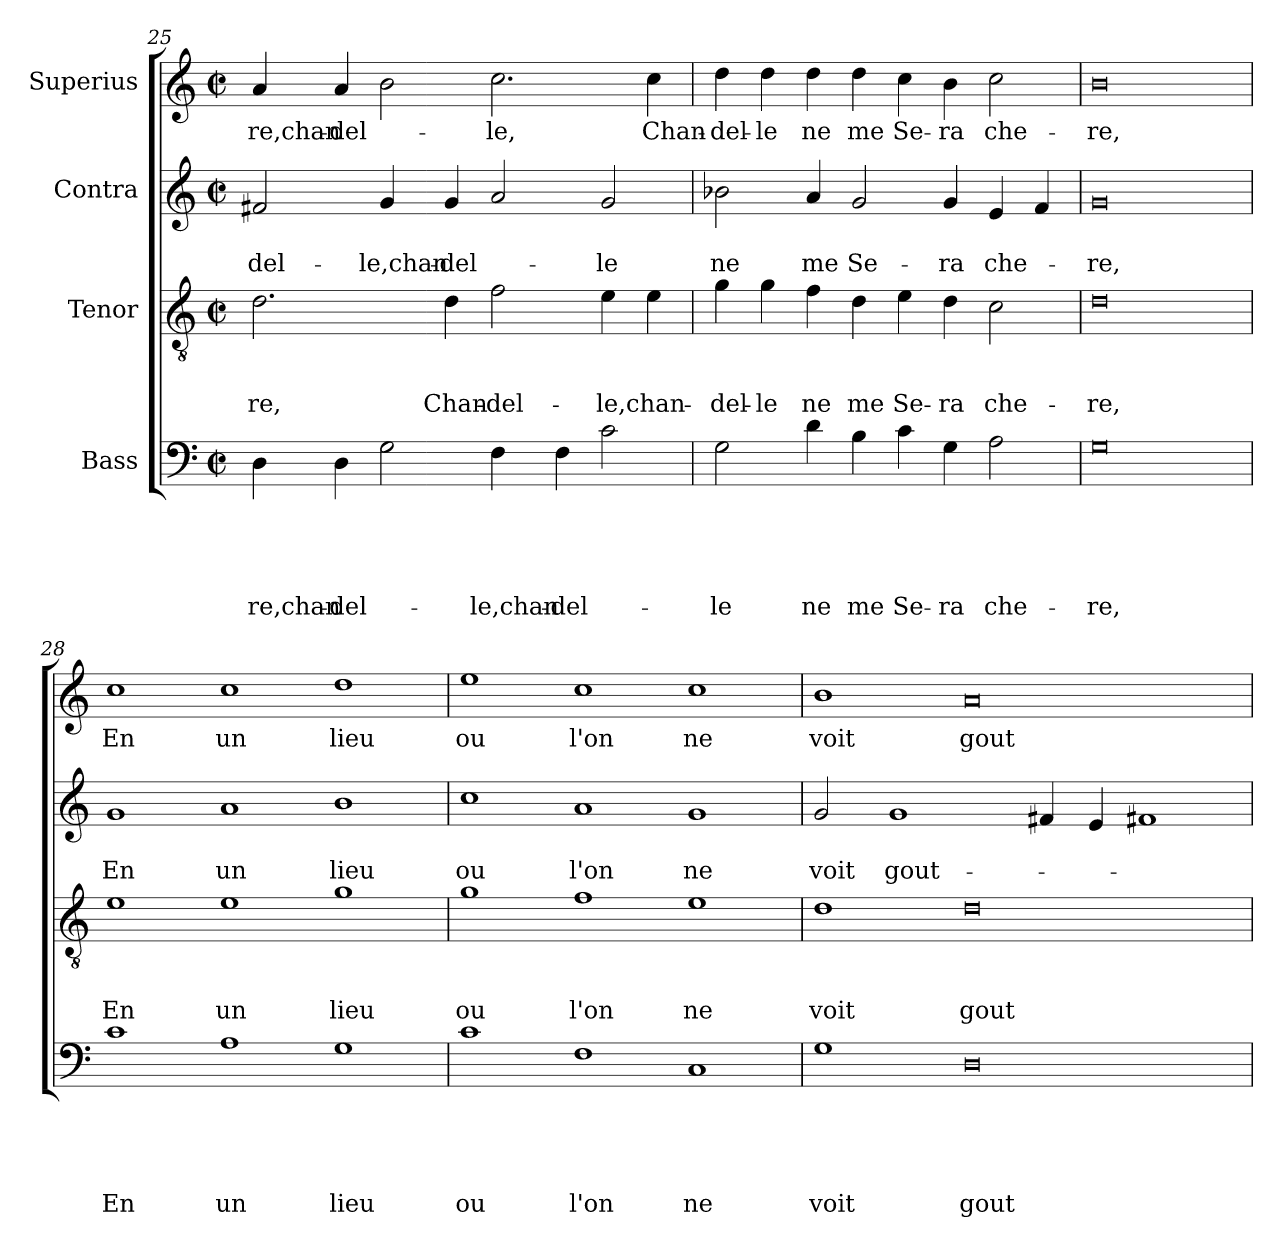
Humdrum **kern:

**kern	**text	**text	**text	**text	**text	**kern	**text	**text	**text	**kern	**text	**text	**kern	**text
*part4	*part4	*part4	*part4	*part4	*part4	*part3	*part3	*part3	*part3	*part2	*part2	*part2	*part1	*part1
*staff4	*staff4	*staff4	*staff4	*staff4	*staff4	*staff3	*staff3	*staff3	*staff3	*staff2	*staff2	*staff2	*staff1	*staff1
*I"Bass	*	*	*	*	*	*I"Tenor	*	*	*	*I"Contra	*	*	*I"Superius	*
*clefF4	*	*	*	*	*	*clefGv2	*	*	*	*clefG2	*	*	*clefG2	*
*k[]	*	*	*	*	*	*k[]	*	*	*	*k[]	*	*	*k[]	*
*C:	*	*	*	*	*	*C:	*	*	*	*C:	*	*	*C:	*
*M2/2	*	*	*	*	*	*M2/2	*	*	*	*M2/2	*	*	*M2/2	*
*met(c|)	*	*	*	*	*	*met(c|)	*	*	*	*met(c|)	*	*	*met(c|)	*
=25	=25	=25	=25	=25	=25	=25	=25	=25	=25	=25	=25	=25	=25	=25
!	!	!	!	!	!LO:LY:b	!	!	!	!LO:LY:b	!	!	!LO:LY:b	!	!LO:LY:b
4D\	.	.	.	.	-re,chan-	2.d\	.	.	-re,	2f#X/	.	-del-	4a/	-re,chan-
!	!	!	!	!	!LO:LY:b	!	!	!	!	!	!	!	!	!LO:LY:b
4D\	.	.	.	.	-del-	.	.	.	.	.	.	.	4a/	-del-
!	!	!	!	!	!	!	!	!	!	!	!	!LO:LY:b	!	!
2G\	.	.	.	.	.	.	.	.	.	4g/	.	-le,chan-	2b\	.
!	!	!	!	!	!	!	!	!	!LO:LY:b	!	!	!LO:LY:b	!	!
.	.	.	.	.	.	4d\	.	.	Chan-	4g/	.	-del-	.	.
!	!	!	!	!	!LO:LY:b	!	!	!	!LO:LY:b:rj	!	!	!	!	!LO:LY:b
4F\	.	.	.	.	-le,chan-	2f\	.	.	-del-	2a/	.	.	2.cc\	-le,
!	!	!	!	!	!LO:LY:b	!	!	!	!	!	!	!	!	!
4F\	.	.	.	.	-del-	.	.	.	.	.	.	.	.	.
!	!	!	!	!	!	!	!	!	!LO:LY:b	!	!	!LO:LY:b	!	!
2c\	.	.	.	.	.	4e\	.	.	-le,chan-	2g/	.	-le	.	.
!	!	!	!	!	!	!	!	!	!	!	!	!	!	!LO:LY:b
.	.	.	.	.	.	4e\	.	.	.	.	.	.	4cc\	Chan-
=26	=26	=26	=26	=26	=26	=26	=26	=26	=26	=26	=26	=26	=26	=26
!	!	!	!	!	!LO:LY:b	!	!	!	!LO:LY:b	!	!	!LO:LY:b	!	!LO:LY:b
2G\	.	.	.	.	-le	4g\	.	.	-del-	2b-X\	.	ne	4dd\	-del-
!	!	!	!	!	!	!	!	!	!LO:LY:b:rj	!	!	!	!	!LO:LY:b:rj
.	.	.	.	.	.	4g\	.	.	-le	.	.	.	4dd\	-le
!	!	!	!	!	!LO:LY:b	!	!	!	!LO:LY:b	!	!	!LO:LY:b	!	!LO:LY:b
4d\	.	.	.	.	ne	4f\	.	.	ne	4a/	.	me	4dd\	ne
!	!	!	!	!	!LO:LY:b	!	!	!	!LO:LY:b	!	!	!LO:LY:b	!	!LO:LY:b
4B\	.	.	.	.	me	4d\	.	.	me	2g/	.	Se-	4dd\	me
!	!	!	!	!	!LO:LY:b	!	!	!	!LO:LY:b	!	!	!	!	!LO:LY:b
4c\	.	.	.	.	Se-	4e\	.	.	Se-	.	.	.	4cc\	Se-
!	!	!	!	!	!LO:LY:b:rj	!	!	!	!LO:LY:b:rj	!	!	!LO:LY:b	!	!LO:LY:b:rj
4G\	.	.	.	.	-ra	4d\	.	.	-ra	4g/	.	-ra	4b\	-ra
!	!	!	!	!	!LO:LY:b	!	!	!	!LO:LY:b	!	!	!LO:LY:b	!	!LO:LY:b
2A\	.	.	.	.	che-	2c\	.	.	che-	4e/	.	che-	2cc\	che-
.	.	.	.	.	.	.	.	.	.	4f/	.	.	.	.
=27	=27	=27	=27	=27	=27	=27	=27	=27	=27	=27	=27	=27	=27	=27
!	!	!	!	!	!LO:LY:b	!	!	!	!LO:LY:b	!	!	!LO:LY:b	!	!LO:LY:b
0G	.	.	.	.	-re,	0d	.	.	-re,	0g	.	-re,	0b	-re,
!!LO:PB:g=z
=28	=28	=28	=28	=28	=28	=28	=28	=28	=28	=28	=28	=28	=28	=28
!	!	!	!	!	!LO:LY:b	!	!	!	!LO:LY:b	!	!	!LO:LY:b	!	!LO:LY:b
1c	.	.	.	.	En	1e	.	.	En	1g	.	En	1cc	En
!	!	!	!	!	!LO:LY:b	!	!	!	!LO:LY:b	!	!	!LO:LY:b	!	!LO:LY:b
1A	.	.	.	.	un	1e	.	.	un	1a	.	un	1cc	un
!	!	!	!	!	!LO:LY:b	!	!	!	!LO:LY:b	!	!	!LO:LY:b	!	!LO:LY:b
1G	.	.	.	.	lieu	1g	.	.	lieu	1b	.	lieu	1dd	lieu
=29	=29	=29	=29	=29	=29	=29	=29	=29	=29	=29	=29	=29	=29	=29
!	!	!	!	!	!LO:LY:b	!	!	!	!LO:LY:b	!	!	!LO:LY:b	!	!LO:LY:b
1c	.	.	.	.	ou	1g	.	.	ou	1cc	.	ou	1ee	ou
!	!	!	!	!	!LO:LY:b	!	!	!	!LO:LY:b	!	!	!LO:LY:b	!	!LO:LY:b
1F	.	.	.	.	l'on	1f	.	.	l'on	1a	.	l'on	1cc	l'on
!	!	!	!	!	!LO:LY:b	!	!	!	!LO:LY:b	!	!	!LO:LY:b	!	!LO:LY:b
1C	.	.	.	.	ne	1e	.	.	ne	1g	.	ne	1cc	ne
=30	=30	=30	=30	=30	=30	=30	=30	=30	=30	=30	=30	=30	=30	=30
!	!	!	!	!	!LO:LY:b	!	!	!	!LO:LY:b	!	!	!LO:LY:b	!	!LO:LY:b
1G	.	.	.	.	voit	1d	.	.	voit	2g/	.	voit	1b	voit
!	!	!	!	!	!	!	!	!	!	!	!	!LO:LY:b	!	!
.	.	.	.	.	.	.	.	.	.	1g	.	gout-	.	.
!	!	!	!	!	!LO:LY:b	!	!	!	!LO:LY:b	!	!	!	!	!LO:LY:b
0D	.	.	.	.	gout-	0d	.	.	gout-	.	.	.	0a	gout-
.	.	.	.	.	.	.	.	.	.	4f#X/	.	.	.	.
.	.	.	.	.	.	.	.	.	.	4e/	.	.	.	.
.	.	.	.	.	.	.	.	.	.	1f#X	.	.	.	.
=	=	=	=	=	=	=	=	=	=	=	=	=	=	=
*-	*-	*-	*-	*-	*-	*-	*-	*-	*-	*-	*-	*-	*-	*-
